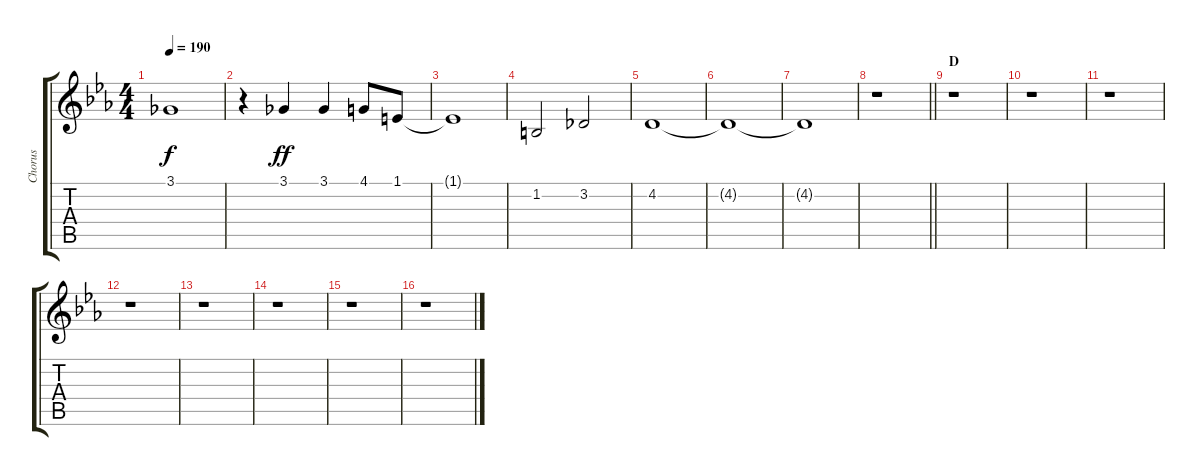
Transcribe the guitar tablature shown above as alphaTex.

\track ("Chorus" "Chorus") {instrument violin}
\staff {score tabs}
\tuning (Eb4 Bb3 Gb3 Db3 Ab2 Eb2) {hide}
\ts (4 4)
\tempo 190
\clef g2
\ks eb
3.1{t}.1{dy f} |
r.4 3.1.4{dy ff} 3.1.4 4.1.8 1.1.8 |
1.1{t}.1 |
1.2.2 3.2.2 |
4.2.1 |
4.2{t}.1 |
4.2{t}.1 |
\barLineRight lightlight
r.1 |
\section ("" "D")
r.1 |
r.1 |
r.1 |
r.1 |
r.1 |
r.1 |
r.1 |
r.1
